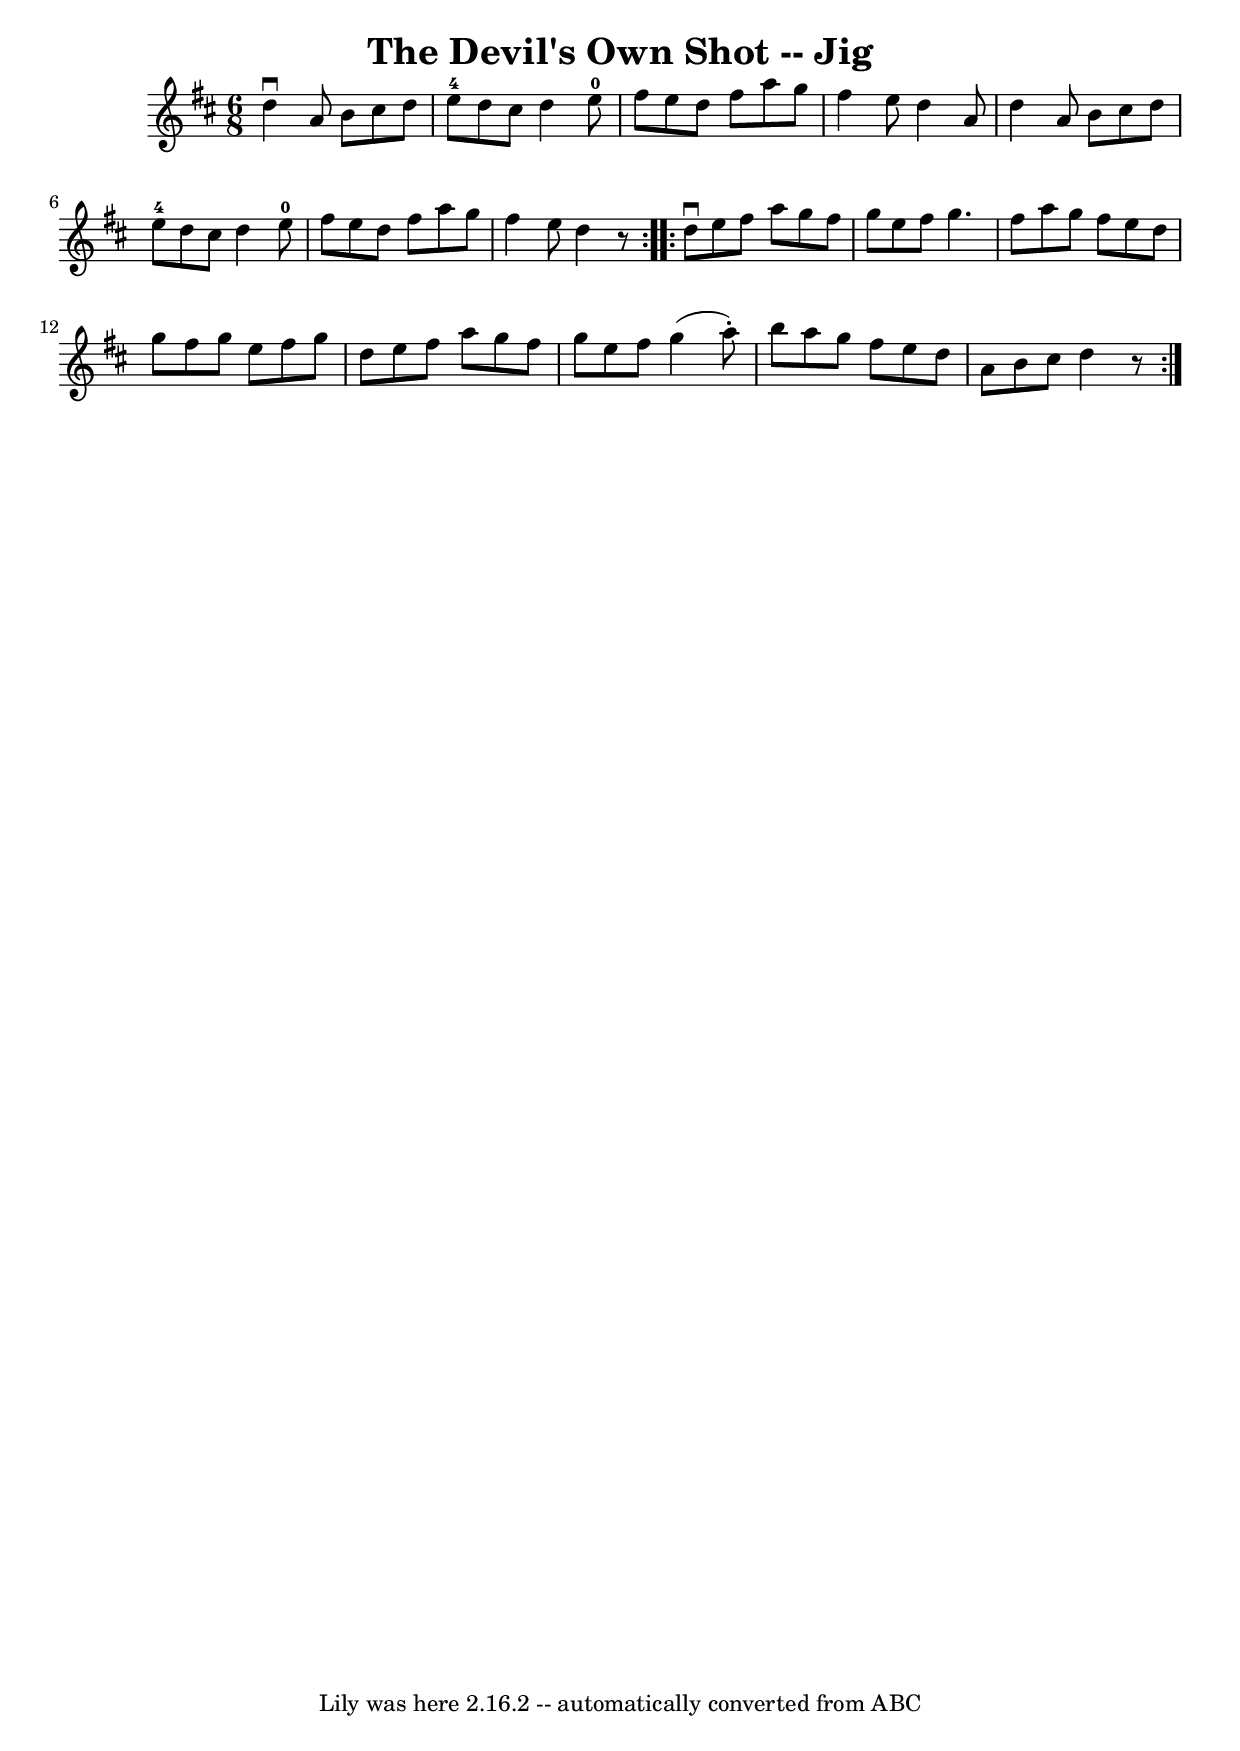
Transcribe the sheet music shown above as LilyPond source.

\version "2.16.2"
\include "Mammoth.ily"
\header {
  %% book = "Ryan's Mammoth Collection"
  crossRefNumber = "1"
  footnotes = ""
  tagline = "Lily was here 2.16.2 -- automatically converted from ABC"
  title = "The Devil's Own Shot -- Jig"

}
voicedefault =  {



  \repeat volta 2 {

    \time 6/8 
    \key d \major
    d''4^\downbow a'8 b'8 cis''8 d''8  
    |
    e''8-4 d''8 cis''8 d''4 e''8-0 |
    fis''8    
    e''8 d''8 fis''8 a''8 g''8  |
    fis''4 e''8 d''4    
    a'8  |
    d''4 a'8 b'8 cis''8 d''8  |
    e''8-4   
    d''8 cis''8 d''4 e''8-0 |
    fis''8 e''8 d''8 fis''8 
    a''8 g''8  |
    fis''4 e''8 d''4    r8 
  } 
  \repeat volta 2 {
    
    d''8^\downbow e''8 fis''8 a''8 g''8 fis''8  |
    g''8    
    e''8 fis''8 g''4.    |
    fis''8 a''8 g''8 fis''8 e''8  
    d''8  |
    g''8 fis''8 g''8 e''8 fis''8 g''8  |
    
    d''8 e''8 fis''8 a''8 g''8 fis''8  |
    g''8 e''8    
    fis''8 g''4 (a''8-.) |
    b''8 a''8 g''8 fis''8 e''8 
    d''8  |
    a'8 b'8 cis''8 d''4    r8 
  }   

}

\score{
  <<

    \context Staff="default"
    {
      \voicedefault 
      
    }

  >>
  \layout {
    
  }
  \midi {
  }

}
